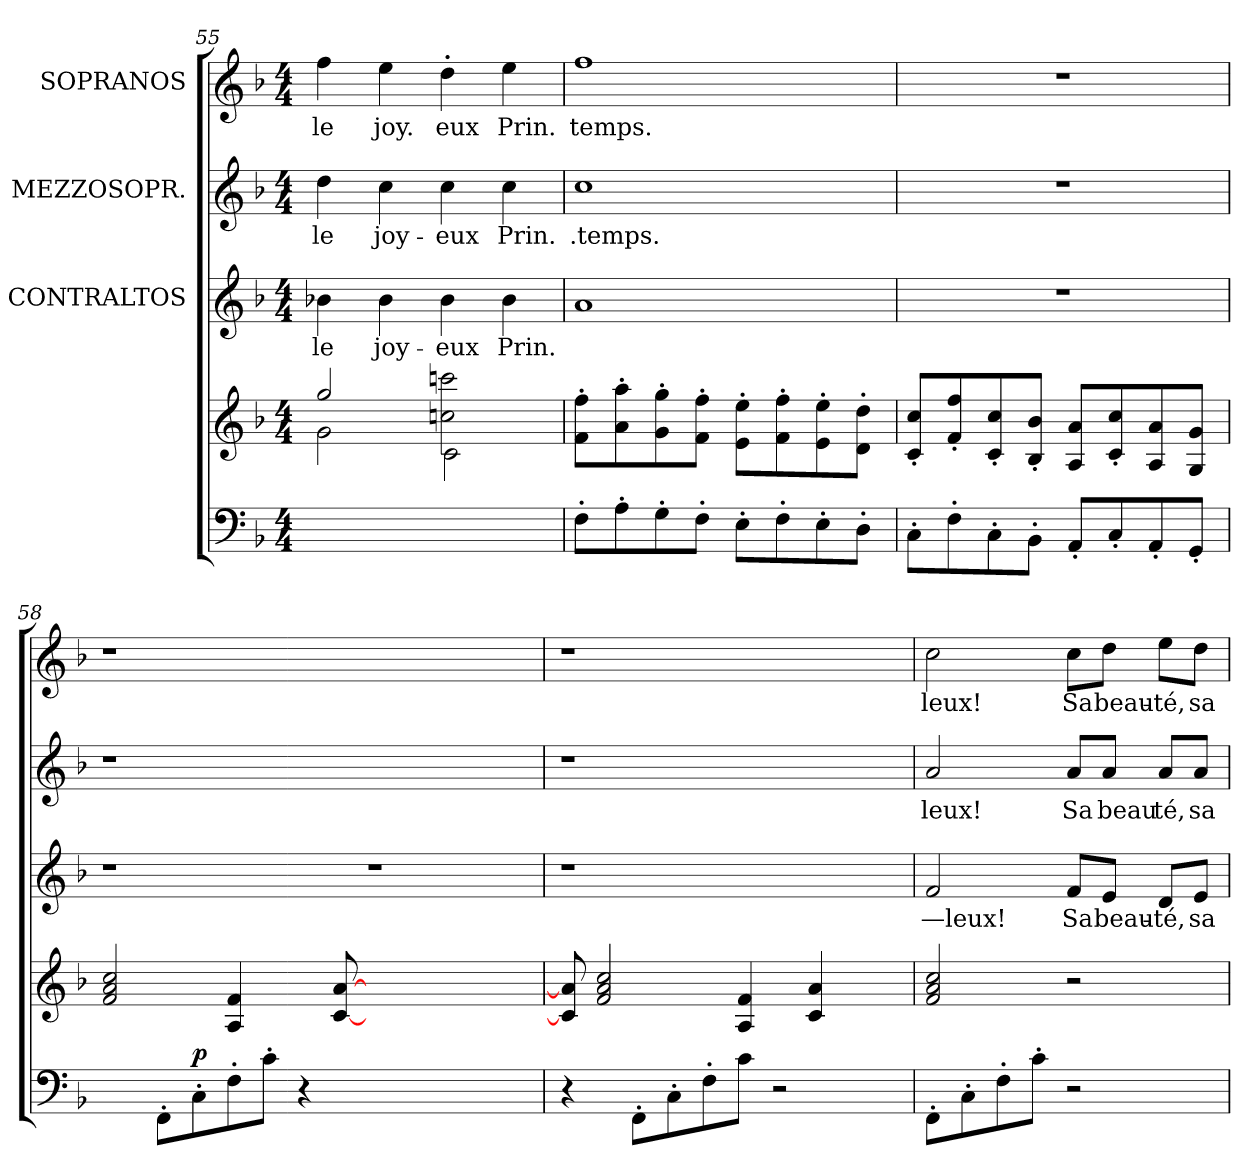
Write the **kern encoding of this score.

**kern	**kern	**dynam	**kern	**text	**kern	**text	**kern	**text
*part4	*part4	*part4	*part3	*part3	*part2	*part2	*part1	*part1
*staff5	*staff4	*staff4/5	*staff3	*staff3	*staff2	*staff2	*staff1	*staff1
*	*	*	*I"CONTRALTOS	*	*I"MEZZOSOPR.	*	*I"SOPRANOS	*
*clefF4	*clefG2	*	*clefG2	*	*clefG2	*	*clefG2	*
*k[b-]	*k[b-]	*	*k[b-]	*	*k[b-]	*	*k[b-]	*
*M4/4	*M4/4	*	*M4/4	*	*M4/4	*	*M4/4	*
=55	=55	=55	=55	=55	=55	=55	=55	=55
*	*^	*	*	*	*	*	*	*
1ryy	2ggi/	2gj\	.	4b-Xi\	le	4ddi\	le	4ffi\	le
.	.	.	.	4b-i\	joy-	4cci\	joy-	4eei\	joy.
.	2ccni\ 2cccni\	2cj\	.	4b-i\	eux	4cci\	eux	4dd'>i\	eux
.	.	.	.	4b-i\	Prin.	4cci\	Prin.	4eei\	Prin.
*	*v	*v	*	*	*	*	*	*	*
!!LO:PB:g=z
=56	=56	=56	=56	=56	=56	=56	=56	=56
8F'>j\L	8fi'>\ 8ffi'>\L	.	1ai/	.	1cci/	.temps.	1ffi/	temps.
8A'>j\	8ai'>\ 8aai'>\	.	.	.	.	.	.	.
8G'>j\	8gi'>\ 8ggi'>\	.	.	.	.	.	.	.
8F'>j\J	8fi'>\ 8ffi'>\J	.	.	.	.	.	.	.
8E'>j\L	8ei'>\ 8eei'>\L	.	.	.	.	.	.	.
8F'>j\	8fi'>\ 8ffi'>\	.	.	.	.	.	.	.
8E'>j\	8ei'>\ 8eei'>\	.	.	.	.	.	.	.
8D'>j\J	8di'>\ 8ddi'>\J	.	.	.	.	.	.	.
=57	=57	=57	=57	=57	=57	=57	=57	=57
8C'>j\L	8cci'</ 8ci'</L	.	1r	.	1r	.	1r	.
8F'>j\	8ffi'</ 8fi'</	.	.	.	.	.	.	.
8C'>j\	8cci'<'</ 8ci'<'</	.	.	.	.	.	.	.
8BB-'>j\J	8b-i'</ 8B-i'</J	.	.	.	.	.	.	.
8AA'>'<j/L	8ai/ 8Ai/L	.	.	.	.	.	.	.
8C'<j/	8cci'<'</ 8ci'<'</	.	.	.	.	.	.	.
8AA'>'<j/	8ai/ 8Ai/	.	.	.	.	.	.	.
8GG'>'<j/J	8gi/ 8Gi/J	.	.	.	.	.	.	.
=58	=58	=58	=58	=58	=58	=58	=58	=58
4ryy	2cci/ 2ai/ 2fi/	.	1r	.	1r	.	1r	.
8FF'>j\L	.	.	.	.	.	.	.	.
!	!	!LO:DY:a=2	!	!	!	!	!	!
8C'>j\	.	p	.	.	.	.	.	.
8F'>j\	4fi/ 4Ai/	.	.	.	.	.	.	.
8c'>j\J	.	.	.	.	.	.	.	.
4r	8ryy	.	.	.	.	.	.	.
.	[8aZ/ [8cZ/	.	.	.	.	.	.	.
4ryy	8ryy	.	1r	.	1ryy	.	1ryy	.
.	8ryy	.	.	.	.	.	.	.
2.ryy	2.ryy	.	.	.	.	.	.	.
=59	=59	=59	=59	=59	=59	=59	=59	=59
4r	8aZ]/ 8cZ]/	.	1r	.	1r	.	1r	.
.	2cci/ 2ai/ 2fi/	.	.	.	.	.	.	.
8FF'>j\L	.	.	.	.	.	.	.	.
8C'>j\	.	.	.	.	.	.	.	.
8F'>j\	.	.	.	.	.	.	.	.
8cj\J	4fi/ 4Ai/	.	.	.	.	.	.	.
2r	.	.	.	.	.	.	.	.
.	4ai/ 4ci/	.	.	.	.	.	.	.
.	.	.	4ryy	.	4ryy	.	4ryy	.
.	8ryy	.	.	.	.	.	.	.
!!LO:LB:g=z
=60	=60	=60	=60	=60	=60	=60	=60	=60
8FF'>j\L	2cci/ 2ai/ 2fi/	.	2fi/	—leux!	2ai/	leux!	2cci\	leux!
8C'>j\	.	.	.	.	.	.	.	.
8F'>j\	.	.	.	.	.	.	.	.
8c'>j\J	.	.	.	.	.	.	.	.
2r	2r	.	8fi/L	Sa	8ai/L	Sa	8cci\L	Sa
.	.	.	8ei/J	beau-	8ai/J	beau	8ddi\J	beau-
.	.	.	8di/L	té,	8ai/L	té,	8eei\L	té,
.	.	.	8ei/J	sa	8ai/J	sa	8ddi\J	sa
=	=	=	=	=	=	=	=	=
*-	*-	*-	*-	*-	*-	*-	*-	*-
